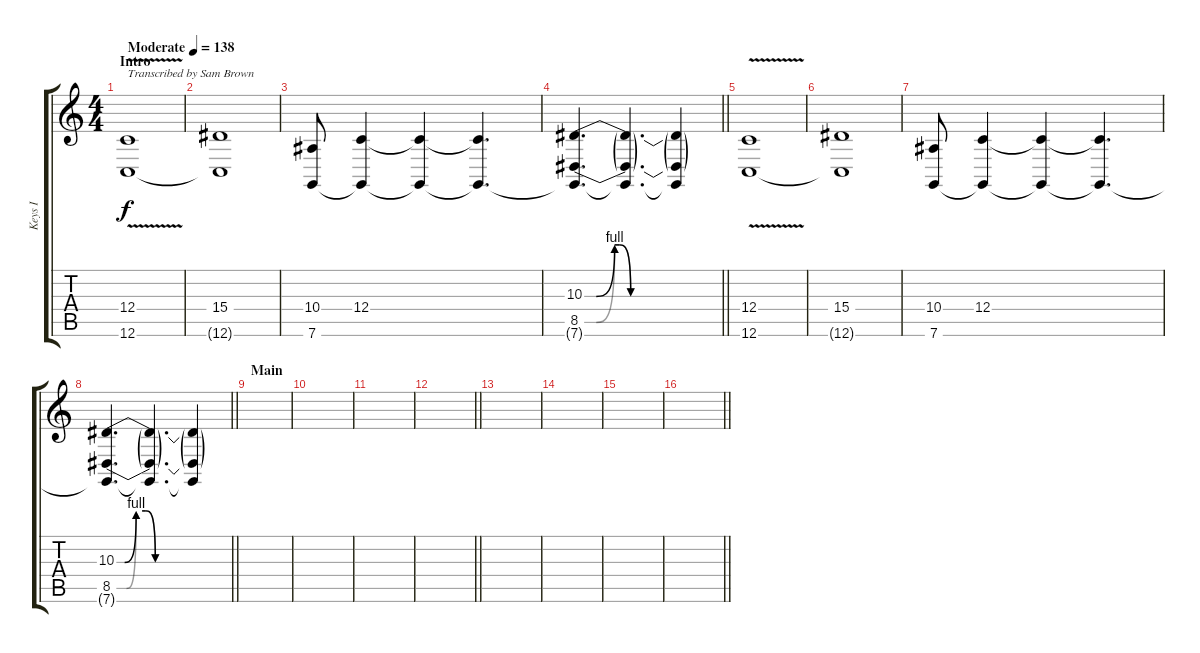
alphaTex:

\track ("Keys I" "Keys I") {instrument pad4choir}
\staff {score tabs}
\tuning (D4 A3 F3 C3 G2 C2) {hide}
\ts (4 4)
\section ("" "Intro")
\tempo (138 "Moderate")
\clef g2
\ks c
(12.4{v} 12.6).1{txt "Transcribed by Sam Brown" dy f instrument pad4choir} |
(15.4 12.6{t}).1 |
(10.4 7.6).8 (12.4 7.6{t}).4 (12.4{t} 7.6{t}).4 (12.4{t} 7.6{t}).4{d} |
\barLineRight lightlight
(10.3{be (custom 0 0 5 0 13 4 15 4 20 0 30 0 60 0)} 8.5{be (custom 0 0 5 0 13 4 15 4 20 0 25 0 30 0 60 0)} 7.6{t}).4{d volume 4} (10.3{t} 8.5{t} 7.6{t}).4{d} (10.3{t} 8.5{t} 7.6{t}).4 |
\section ("" "")
(12.4{v} 12.6).1{volume 8} |
(15.4 12.6{t}).1 |
(10.4 7.6).8 (12.4 7.6{t}).4 (12.4{t} 7.6{t}).4 (12.4{t} 7.6{t}).4{d} |
\barLineRight lightlight
(10.3{be (custom 0 0 4 0 10 4 15 4 20 0 30 0 60 0)} 8.5{be (custom 0 0 5 0 10 4 15 4 20 0 25 0 30 0 60 0)} 7.6{t}).4{d} (10.3{t} 8.5{t} 7.6{t}).4{d} (10.3{t} 8.5{t} 7.6{t}).4 |
\section ("" "Main")
|
|
|
\barLineRight lightlight
|
\section ("" "")
|
|
|
\barLineRight lightlight
